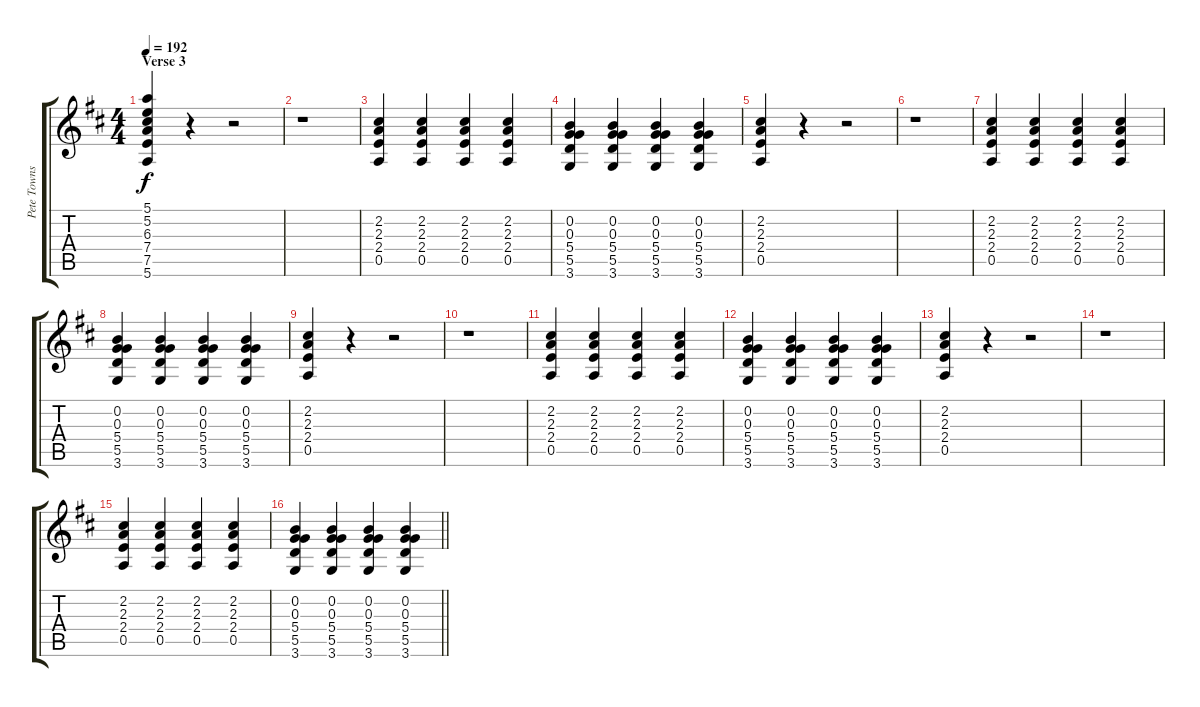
\track ("Pete Townshed - Guitar" "Pete Towns") {instrument overdrivenguitar}
\staff {score tabs}
\tuning (E4 B3 G3 D3 A2 E2) {hide}
\ts (4 4)
\section ("" "Verse 3")
\tempo 192
\clef g2
\ks d
(5.1 5.2 6.3 7.4 7.5 5.6).4{dy f} r.4 r.2 |
r.1 |
(2.2 2.3 2.4 0.5).4 (2.2 2.3 2.4 0.5).4 (2.2 2.3 2.4 0.5).4 (2.2 2.3 2.4 0.5).4 |
(0.2 0.3 5.4 5.5 3.6).4 (0.2 0.3 5.4 5.5 3.6).4 (0.2 0.3 5.4 5.5 3.6).4 (0.2 0.3 5.4 5.5 3.6).4 |
(2.2 2.3 2.4 0.5).4 r.4 r.2 |
r.1 |
(2.2 2.3 2.4 0.5).4 (2.2 2.3 2.4 0.5).4 (2.2 2.3 2.4 0.5).4 (2.2 2.3 2.4 0.5).4 |
(0.2 0.3 5.4 5.5 3.6).4 (0.2 0.3 5.4 5.5 3.6).4 (0.2 0.3 5.4 5.5 3.6).4 (0.2 0.3 5.4 5.5 3.6).4 |
(2.2 2.3 2.4 0.5).4 r.4 r.2 |
r.1 |
(2.2 2.3 2.4 0.5).4 (2.2 2.3 2.4 0.5).4 (2.2 2.3 2.4 0.5).4 (2.2 2.3 2.4 0.5).4 |
(0.2 0.3 5.4 5.5 3.6).4 (0.2 0.3 5.4 5.5 3.6).4 (0.2 0.3 5.4 5.5 3.6).4 (0.2 0.3 5.4 5.5 3.6).4 |
(2.2 2.3 2.4 0.5).4 r.4 r.2 |
r.1 |
(2.2 2.3 2.4 0.5).4 (2.2 2.3 2.4 0.5).4 (2.2 2.3 2.4 0.5).4 (2.2 2.3 2.4 0.5).4 |
\barLineRight lightlight
(0.2 0.3 5.4 5.5 3.6).4 (0.2 0.3 5.4 5.5 3.6).4 (0.2 0.3 5.4 5.5 3.6).4 (0.2 0.3 5.4 5.5 3.6).4
